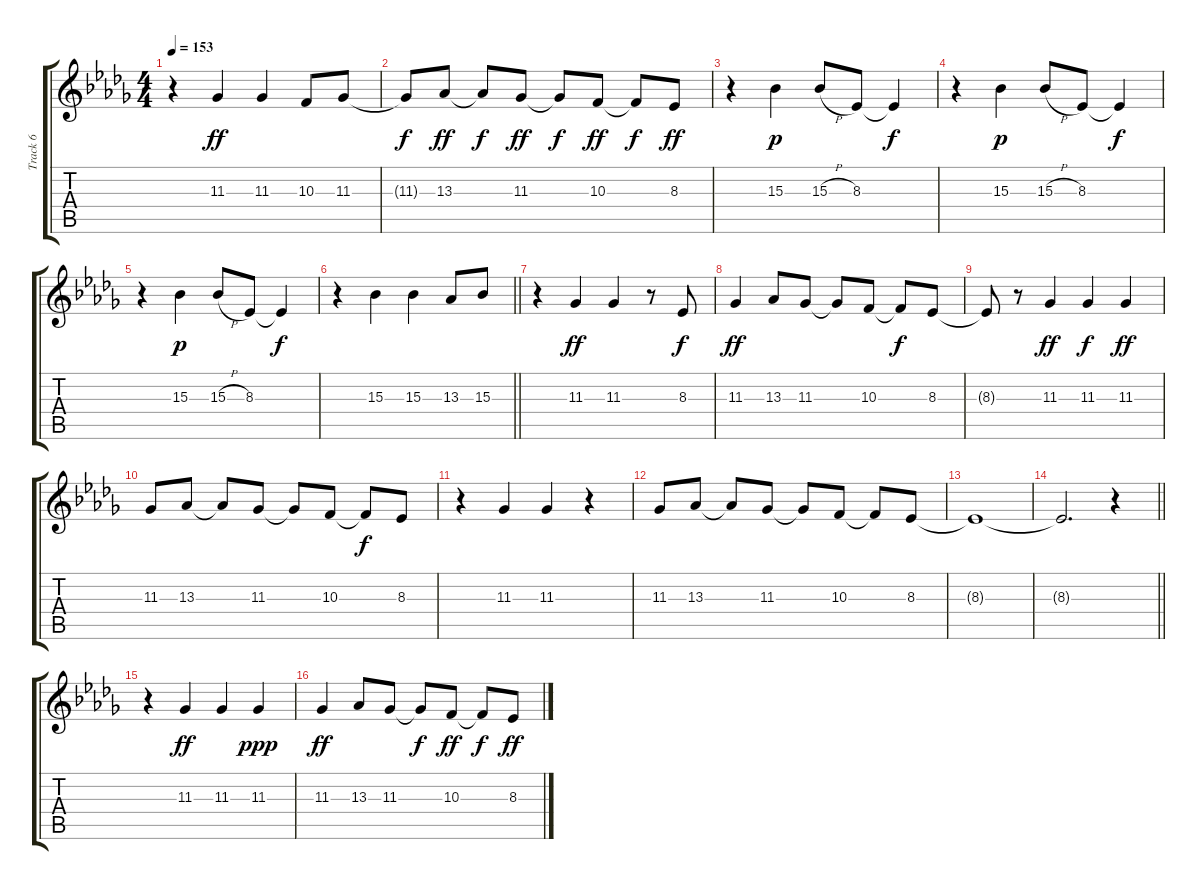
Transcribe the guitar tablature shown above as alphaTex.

\track ("Track 6" "Track 6") {solo instrument lead2sawtooth}
\staff {score tabs}
\tuning (E4 B3 G3 D3 A2 E2) {hide}
\ts (4 4)
\tempo 153
\clef g2
\ks db
r.4{dy mf} 11.3.4{dy ff} 11.3.4 10.3.8 11.3.8 |
11.3{t}.8{dy f} 13.3.8{dy ff} 13.3{t}.8{dy f} 11.3.8{dy ff} 11.3{t}.8{dy f} 10.3.8{dy ff} 10.3{t}.8{dy f} 8.3.8{dy ff} |
r.4 15.3.4{dy p} 15.3{h}.8 8.3.8 8.3{t}.4{dy f} |
r.4 15.3.4{dy p} 15.3{h}.8 8.3.8 8.3{t}.4{dy f} |
r.4 15.3.4{dy p} 15.3{h}.8 8.3.8 8.3{t}.4{dy f} |
\barLineRight lightlight
r.4 15.3.4 15.3.4 13.3.8 15.3.8 |
r.4 11.3.4{dy ff} 11.3.4 r.8 8.3.8{dy f} |
11.3.4{dy ff} 13.3.8 11.3.8 11.3{t}.8 10.3.8 10.3{t}.8{dy f} 8.3.8 |
8.3{t}.8 r.8 11.3.4{dy ff} 11.3.4{dy f} 11.3.4{dy ff} |
11.3.8 13.3.8 13.3{t}.8 11.3.8 11.3{t}.8 10.3.8 10.3{t}.8{dy f} 8.3.8 |
r.4 11.3.4 11.3.4 r.4 |
11.3.8 13.3.8 13.3{t}.8 11.3.8 11.3{t}.8 10.3.8 10.3{t}.8 8.3.8 |
8.3{t}.1 |
\barLineRight lightlight
8.3{t}.2{d} r.4 |
r.4 11.3.4{dy ff} 11.3.4 11.3.4{dy ppp} |
11.3.4{dy ff} 13.3.8 11.3.8 11.3{t}.8{dy f} 10.3.8{dy ff} 10.3{t}.8{dy f} 8.3.8{dy ff}
